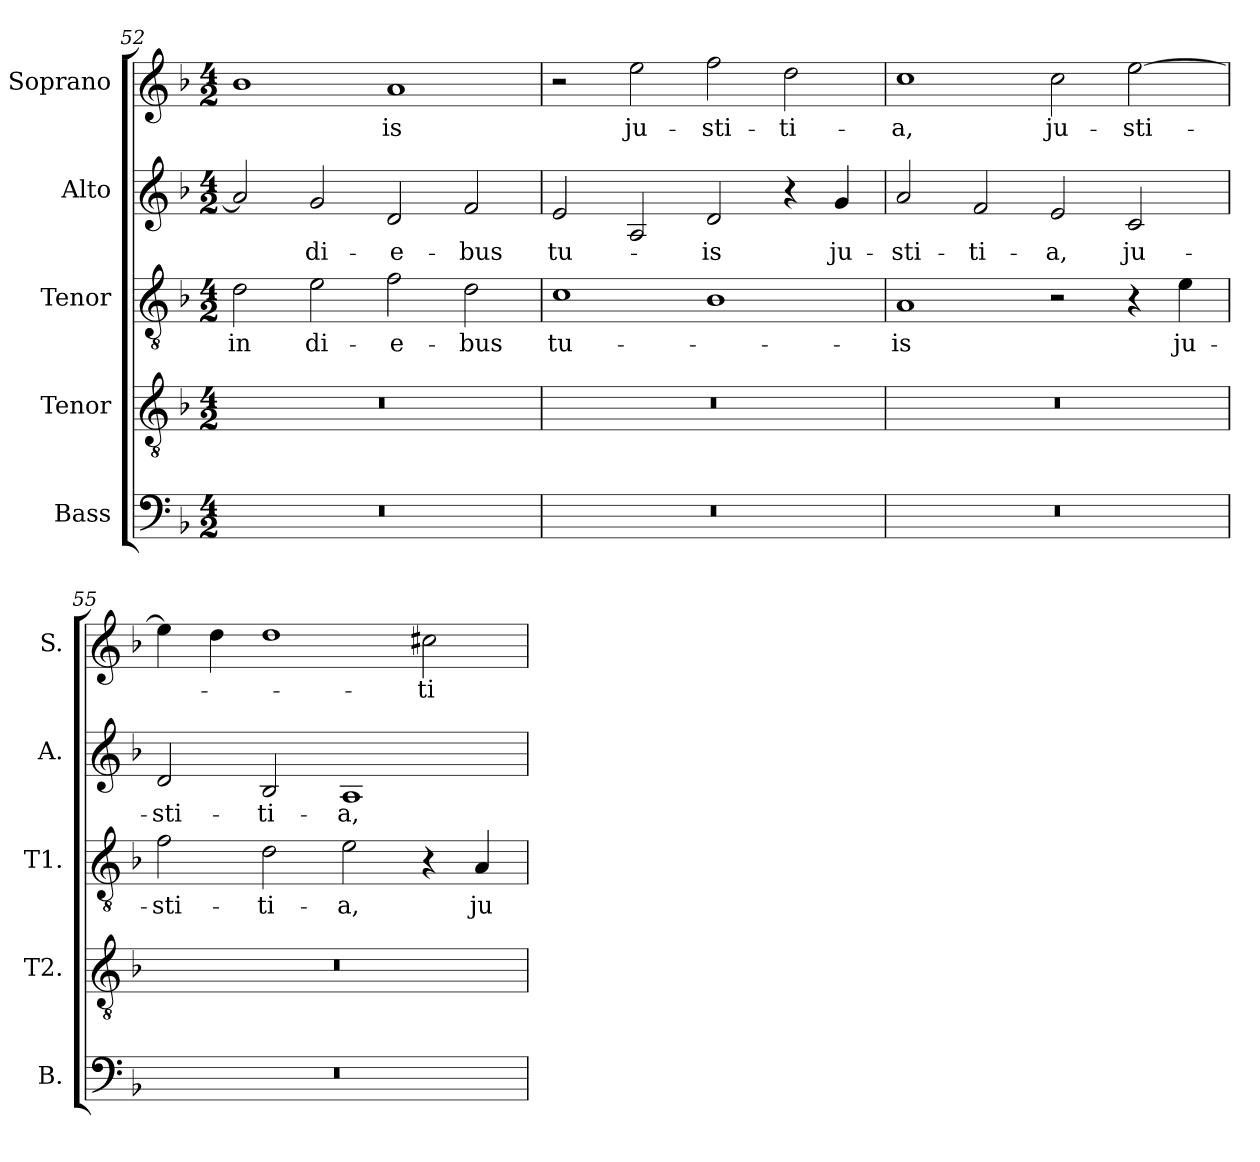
**kern	**kern	**kern	**text	**kern	**text	**kern	**text
*part5	*part4	*part3	*part3	*part2	*part2	*part1	*part1
*staff5	*staff4	*staff3	*staff3	*staff2	*staff2	*staff1	*staff1
*I"Bass	*I"Tenor	*I"Tenor	*	*I"Alto	*	*I"Soprano	*
*I'B.	*I'T2.	*I'T1.	*	*I'A.	*	*I'S.	*
*clefF4	*clefGv2	*clefGv2	*	*clefG2	*	*clefG2	*
*	*ITrd7c12	*ITrd7c12	*	*	*	*	*
*k[b-]	*k[b-]	*k[b-]	*	*k[b-]	*	*k[b-]	*
*F:	*F:	*F:	*	*F:	*	*F:	*
*M4/2	*M4/2	*M4/2	*	*M4/2	*	*M4/2	*
=52	=52	=52	=52	=52	=52	=52	=52
!LO:N:vis=1	!LO:N:vis=1	!	!	!	!	!	!
!	!	!	!LO:LY:b:color=#000000	!	!	!	!
0r	0r	2Di\	in	2ai/]	.	1b-i	.
!	!	!	!LO:LY:b:color=#000000	!	!	!	!
!	!	!	!	!	!LO:LY:b:color=#000000	!	!
.	.	2Ei\	di-	2gi/	di-	.	.
!	!	!	!LO:LY:b:color=#000000	!	!	!	!
!	!	!	!	!	!LO:LY:b:color=#000000	!	!
!	!	!	!	!	!	!	!LO:LY:b:color=#000000
.	.	2Fi\	-e-	2di/	-e-	1ai	-is
!	!	!	!LO:LY:b:color=#000000	!	!	!	!
!	!	!	!	!	!LO:LY:b:color=#000000	!	!
.	.	2Di\	-bus	2fi/	-bus	.	.
!!LO:LB:g=z
=53	=53	=53	=53	=53	=53	=53	=53
!LO:N:vis=1	!LO:N:vis=1	!	!	!	!	!	!
!	!	!	!LO:LY:b:color=#000000	!	!	!	!
!	!	!	!	!	!LO:LY:b:color=#000000	!	!
0r	0r	1Ci	tu-	2ei/	tu-	2r	.
!	!	!	!	!	!	!	!LO:LY:b:color=#000000
.	.	.	.	2Ai/	.	2eei\	ju-
!	!	!	!	!	!LO:LY:b:color=#000000	!	!
!	!	!	!	!	!	!	!LO:LY:b:color=#000000
.	.	1BB-i	.	2di/	-is	2ffi\	-sti-
!	!	!	!	!	!	!	!LO:LY:b:color=#000000
.	.	.	.	4r	.	2ddi\	-ti-
!	!	!	!	!	!LO:LY:b:color=#000000	!	!
.	.	.	.	4gi/	ju-	.	.
=54	=54	=54	=54	=54	=54	=54	=54
!LO:N:vis=1	!LO:N:vis=1	!	!	!	!	!	!
!	!	!	!LO:LY:b:color=#000000	!	!	!	!
!	!	!	!	!	!LO:LY:b:color=#000000	!	!
!	!	!	!	!	!	!	!LO:LY:b:color=#000000
0r	0r	1AAi	-is	2ai/	-sti-	1cci	-a,
!	!	!	!	!	!LO:LY:b:color=#000000	!	!
.	.	.	.	2fi/	-ti-	.	.
!	!	!	!	!	!LO:LY:b:color=#000000	!	!
!	!	!	!	!	!	!	!LO:LY:b:color=#000000
.	.	2r	.	2ei/	-a,	2cci\	ju-
!	!	!	!	!	!LO:LY:b:color=#000000	!	!
!	!	!	!	!	!	!	!LO:LY:b:color=#000000
.	.	4r	.	2ci/	ju-	[2eei\	-sti-
!	!	!	!LO:LY:b:color=#000000	!	!	!	!
.	.	4Ei\	ju-	.	.	.	.
=55	=55	=55	=55	=55	=55	=55	=55
!LO:N:vis=1	!LO:N:vis=1	!	!	!	!	!	!
!	!	!	!LO:LY:b:color=#000000	!	!	!	!
!	!	!	!	!	!LO:LY:b:color=#000000	!	!
0r	0r	2Fi\	-sti-	2di/	-sti-	4eei\]	.
.	.	.	.	.	.	4ddi\	.
!	!	!	!LO:LY:b:color=#000000	!	!	!	!
!	!	!	!	!	!LO:LY:b:color=#000000	!	!
.	.	2Di\	-ti-	2B-i/	-ti-	1ddi	.
!	!	!	!LO:LY:b:color=#000000	!	!	!	!
!	!	!	!	!	!LO:LY:b:color=#000000	!	!
.	.	2Ei\	-a,	1Ai	-a,	.	.
!	!	!	!	!	!	!	!LO:LY:b:color=#000000
.	.	4r	.	.	.	2cc#Xi\	-ti-
!	!	!	!LO:LY:b:color=#000000	!	!	!	!
.	.	4AAi/	ju-	.	.	.	.
=	=	=	=	=	=	=	=
*-	*-	*-	*-	*-	*-	*-	*-
